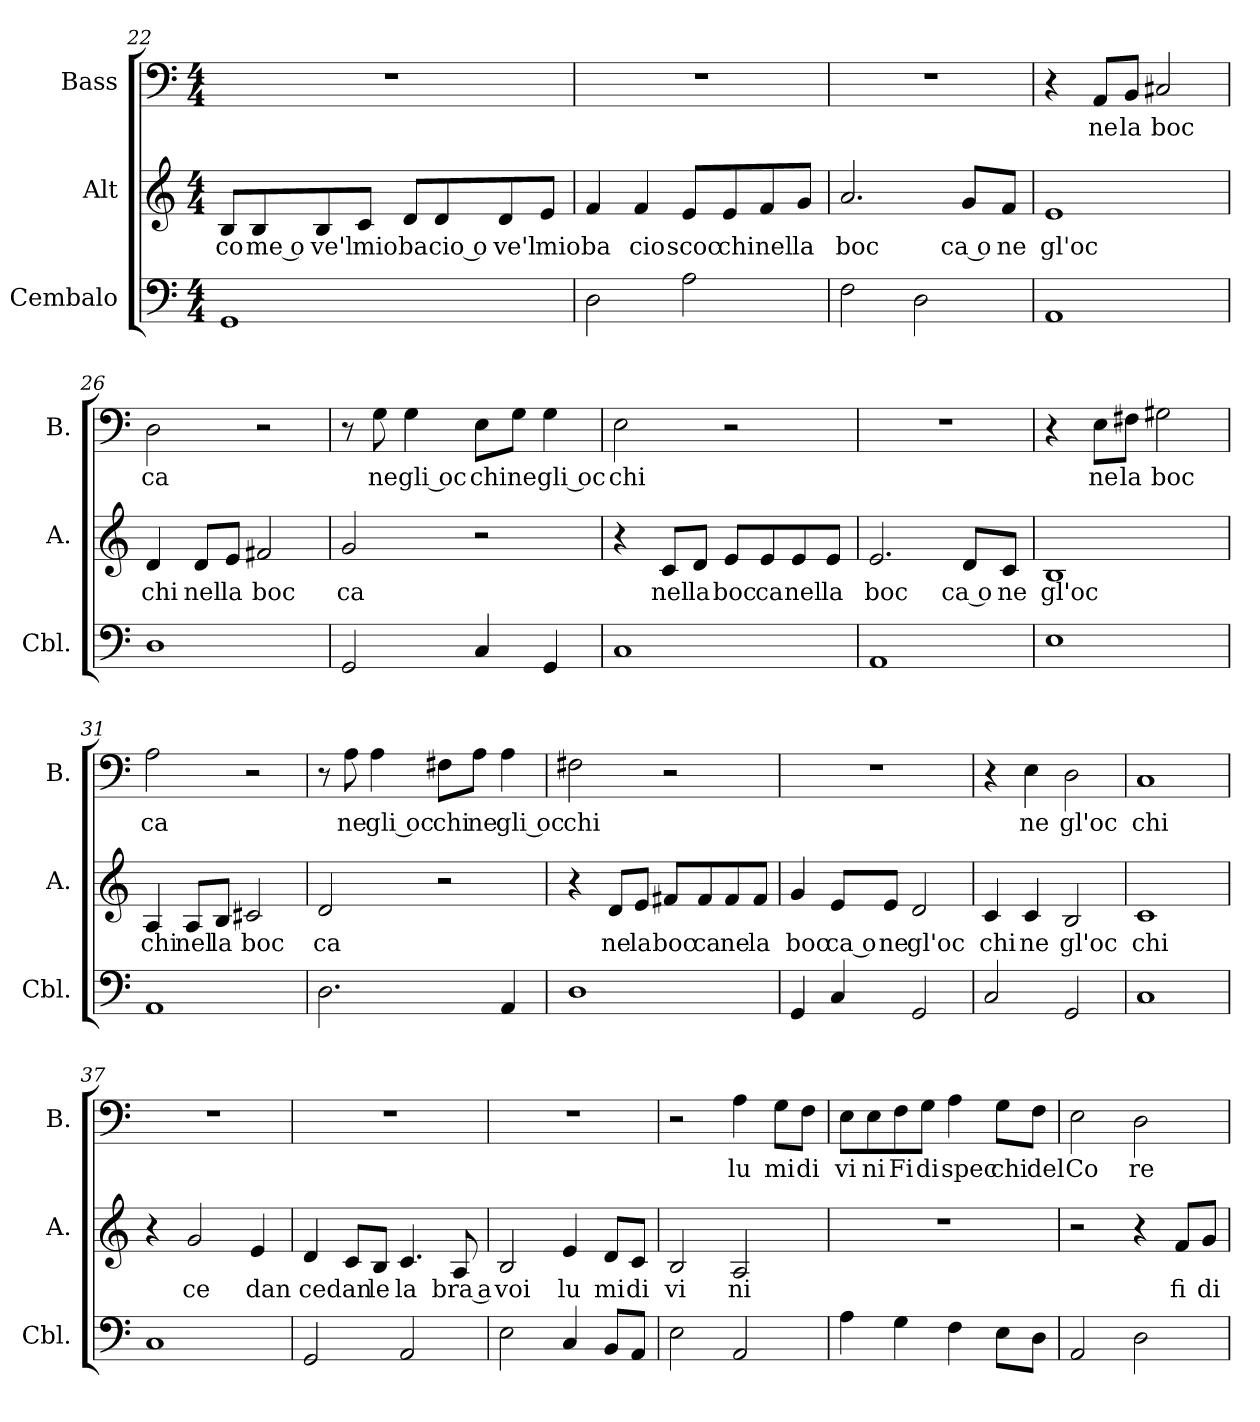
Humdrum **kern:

**kern	**kern	**text	**kern	**text
*part3	*part2	*part2	*part1	*part1
*staff3	*staff2	*staff2	*staff1	*staff1
*I"Cembalo	*I"Alt	*	*I"Bass	*
*I'Cbl.	*I'A.	*	*I'B.	*
*clefF4	*clefG2	*	*clefF4	*
*k[]	*k[]	*	*k[]	*
*M4/4	*M4/4	*	*M4/4	*
=22	=22	=22	=22	=22
1GG	8B/L	co	1r	.
.	8B/	me o	.	.
.	8B/	ve'l	.	.
.	8c/J	mio	.	.
.	8d/L	ba	.	.
.	8d/	cio o	.	.
.	8d/	ve'l	.	.
.	8e/J	mio	.	.
=23	=23	=23	=23	=23
2D\	4f/	ba	1r	.
.	4f/	cio	.	.
2A\	8e/L	scoc	.	.
.	8e/	chi	.	.
.	8f/	nel	.	.
.	8g/J	la	.	.
!!LO:LB:g=z
=24	=24	=24	=24	=24
2F\	2.a/	boc	1r	.
2D\	.	.	.	.
.	8g/L	ca o	.	.
.	8f/J	ne	.	.
=25	=25	=25	=25	=25
1AA	1e	gl'oc	4r	.
.	.	.	8AA/L	ne
.	.	.	8BB/J	la
.	.	.	2C#X/	boc
=26	=26	=26	=26	=26
1D	4d/	chi	2D\	ca
.	8d/L	nel	.	.
.	8e/J	la	.	.
.	2f#X/	boc	2r	.
=27	=27	=27	=27	=27
2GG/	2g/	ca	8r	.
.	.	.	8G\	ne
.	.	.	4G\	gli oc
4C/	2r	.	8E\L	chi
.	.	.	8G\J	ne
4GG/	.	.	4G\	gli oc
=28	=28	=28	=28	=28
1C	4r	.	2E\	chi
.	8c/L	nel	.	.
.	8d/J	la	.	.
.	8e/L	boc	2r	.
.	8e/	ca	.	.
.	8e/	nel	.	.
.	8e/J	la	.	.
!!LO:LB:g=z
=29	=29	=29	=29	=29
1AA	2.e/	boc	1r	.
.	8d/L	ca o	.	.
.	8c/J	ne	.	.
=30	=30	=30	=30	=30
1E	1B	gl'oc	4r	.
.	.	.	8E\L	ne
.	.	.	8F#X\J	la
.	.	.	2G#X\	boc
=31	=31	=31	=31	=31
1AA	4A/	chi	2A\	ca
.	8A/L	nel	.	.
.	8B/J	la	.	.
.	2c#X/	boc	2r	.
=32	=32	=32	=32	=32
2.D\	2d/	ca	8r	.
.	.	.	8A\	ne
.	.	.	4A\	gli oc
.	2r	.	8F#X\L	chi
.	.	.	8A\J	ne
4AA/	.	.	4A\	gli oc
!!LO:PB:g=z
=33	=33	=33	=33	=33
1D	4r	.	2F#X\	chi
.	8d/L	ne	.	.
.	8e/J	la	.	.
.	8f#X/L	boc	2r	.
.	8f#/	ca	.	.
.	8f#/	ne	.	.
.	8f#/J	la	.	.
=34	=34	=34	=34	=34
4GG/	4g/	boc	1r	.
4C/	8e/L	ca o	.	.
.	8e/J	ne	.	.
2GG/	2d/	gl'oc	.	.
=35	=35	=35	=35	=35
2C/	4c/	chi	4r	.
.	4c/	ne	4E\	ne
2GG/	2B/	gl'oc	2D\	gl'oc
=36	=36	=36	=36	=36
1C	1c	chi	1C	chi
=37	=37	=37	=37	=37
1C	4r	.	1r	.
.	2g/	ce	.	.
.	4e/	dan	.	.
=38	=38	=38	=38	=38
2GG/	4d/	ce	1r	.
.	8c/L	dan	.	.
.	8B/J	le	.	.
2AA/	4.c/	la	.	.
.	8A/	bra a	.	.
!!LO:LB:g=z
=39	=39	=39	=39	=39
2E\	2B/	voi	1r	.
4C/	4e/	lu	.	.
8BB/L	8d/L	mi	.	.
8AA/J	8c/J	di	.	.
=40	=40	=40	=40	=40
2E\	2B/	vi	2r	.
2AA/	2A/	ni	4A\	lu
.	.	.	8G\L	mi
.	.	.	8F\J	di
=41	=41	=41	=41	=41
4A\	1r	.	8E\L	vi
.	.	.	8E\	ni
4G\	.	.	8F\	Fi
.	.	.	8G\J	di
4F\	.	.	4A\	spec
8E\L	.	.	8G\L	chi
8D\J	.	.	8F\J	del
=42	=42	=42	=42	=42
2AA/	2r	.	2E\	Co
2D\	4r	.	2D\	re
.	8f/L	fi	.	.
.	8g/J	di	.	.
=	=	=	=	=
*-	*-	*-	*-	*-
